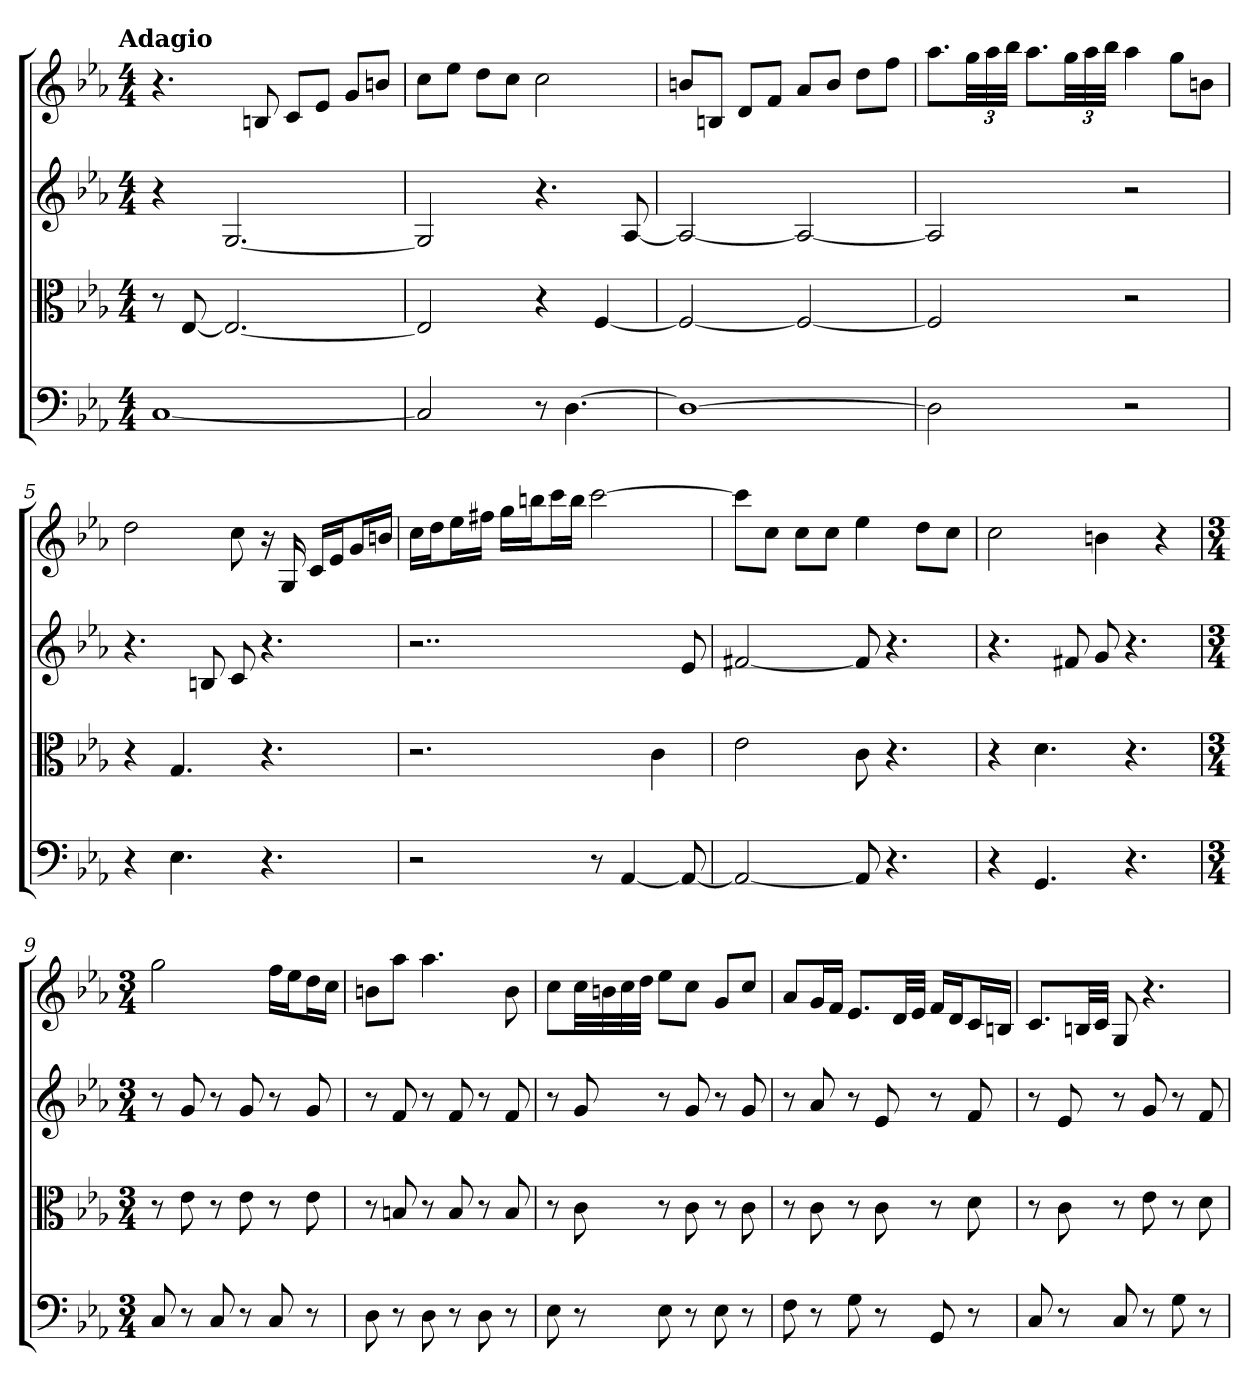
**kern	**kern	**kern	**kern
*part4	*part3	*part2	*part1
*staff4	*staff3	*staff2	*staff1
*clefF4	*clefC3	*	*
*k[b-e-a-]	*k[b-e-a-]	*k[b-e-a-]	*k[b-e-a-]
*c:	*c:	*c:	*c:
!!LO:TX:omd:t=Adagio
*M4/4	*M4/4	*M4/4	*M4/4
*MM50	*MM50	*MM50	*MM50
=	=	=	=
[1C	8r	4r	4.r
.	[8E-	.	.
.	2.E-_	[2.G	.
.	.	.	8Bn
.	.	.	8cL
.	.	.	8e-J
.	.	.	8gL
.	.	.	8bnJ
=2	=2	=2	=2
2C]	2E-]	2G]	8ccL
.	.	.	8ee-J
.	.	.	8ddL
.	.	.	8ccJ
8r	4r	4.r	2cc
[4.D	.	.	.
.	[4F	.	.
.	.	[8A-	.
=3	=3	=3	=3
1D_	2F_	2A-_	8bnL
.	.	.	8BnJ
.	.	.	8dL
.	.	.	8fJ
.	2F_	2A-_	8a-L
.	.	.	8bJ
.	.	.	8ddL
.	.	.	8ffJ
=4	=4	=4	=4
2D]	2F]	2A-]	8.aa-L
.	.	.	48ggLL
.	.	.	48aa-
.	.	.	48bb-JJJ
.	.	.	8.aa-L
.	.	.	48ggLL
.	.	.	48aa-
.	.	.	48bb-JJJ
2r	2r	2r	4aa-
.	.	.	8ggL
.	.	.	8bnJ
=5	=5	=5	=5
4r	4r	4.r	2dd
4.E-	4.G	.	.
.	.	8Bn	.
.	.	8c	8cc
4.r	4.r	4.r	16r
.	.	.	16G
.	.	.	16cLL
.	.	.	16e-J
.	.	.	16gL
.	.	.	16bnJJ
=6	=6	=6	=6
2r	2.r	2..r	16ccLL
.	.	.	16ddJ
.	.	.	16ee-L
.	.	.	16ff#XJJ
.	.	.	16ggLL
.	.	.	16bbnJ
.	.	.	16cccL
.	.	.	16bbJJ
8r	.	.	[2ccc
[4AA-	.	.	.
.	4c	.	.
8AA-_	.	8e-	.
=7	=7	=7	=7
2AA-_	2e-	[2f#X	8cccL]
.	.	.	8ccJ
.	.	.	8ccL
.	.	.	8ccJ
8AA-]	8c	8f#]	4ee-
4.r	4.r	4.r	.
.	.	.	8ddL
.	.	.	8ccJ
=8	=8	=8	=8
4r	4r	4.r	2cc
4.GG	4.d	.	.
.	.	8f#X	.
.	.	8g	4bn
4.r	4.r	4.r	.
.	.	.	4r
=9	=9	=9	=9
*M3/4	*M3/4	*M3/4	*M3/4
8C	8r	8r	2gg
8r	8e-	8g	.
8C	8r	8r	.
8r	8e-	8g	.
8C	8r	8r	16ffLL
.	.	.	16ee-J
8r	8e-	8g	16ddL
.	.	.	16ccJJ
=10	=10	=10	=10
8D	8r	8r	8bnL
8r	8Bn	8f	8aa-J
8D	8r	8r	4.aa-
8r	8B	8f	.
8D	8r	8r	.
8r	8B	8f	8b
=11	=11	=11	=11
8E-	8r	8r	8ccL
8r	8c	8g	32ccLL
.	.	.	32bn
.	.	.	32cc
.	.	.	32ddJJJ
8E-	8r	8r	8ee-L
8r	8c	8g	8ccJ
8E-	8r	8r	8gL
8r	8c	8g	8ccJ
=12	=12	=12	=12
8F	8r	8r	8a-L
8r	8c	8a-	16gL
.	.	.	16fJJ
8G	8r	8r	8.e-L
8r	8c	8e-	.
.	.	.	32dLL
.	.	.	32e-JJJ
8GG	8r	8r	16fLL
.	.	.	16dJ
8r	8d	8f	16cL
.	.	.	16BnJJ
=13	=13	=13	=13
8C	8r	8r	8.cL
8r	8c	8e-	.
.	.	.	32BnLL
.	.	.	32cJJJ
8C	8r	8r	8G
8r	8e-	8g	4.r
8G	8r	8r	.
8r	8d	8f	.
=	=	=	=
*-	*-	*-	*-
